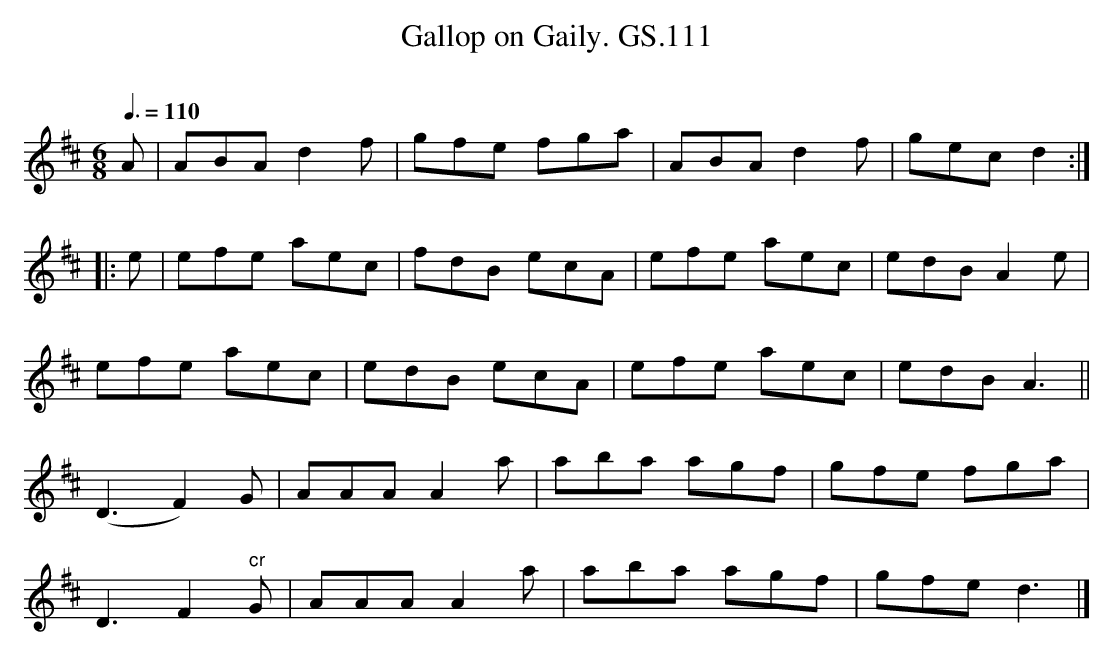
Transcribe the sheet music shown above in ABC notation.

X:1
T:Gallop on Gaily. GS.111
M:6/8
L:1/8
Q:3/8=110
O:
K:D major
A | ABA d2 f | gfe fga | ABA d2 f | gec d2 :|
|: e | efe aec | fdB ecA |efe aec | edB A2 e |
efe aec | edB ecA | efe aec | edB A3 ||
(D3F2)G | AAA A2a | aba agf |gfe fga |
D3 F2 "^cr" G | AAA A2a | aba agf | gfe d3 |]
